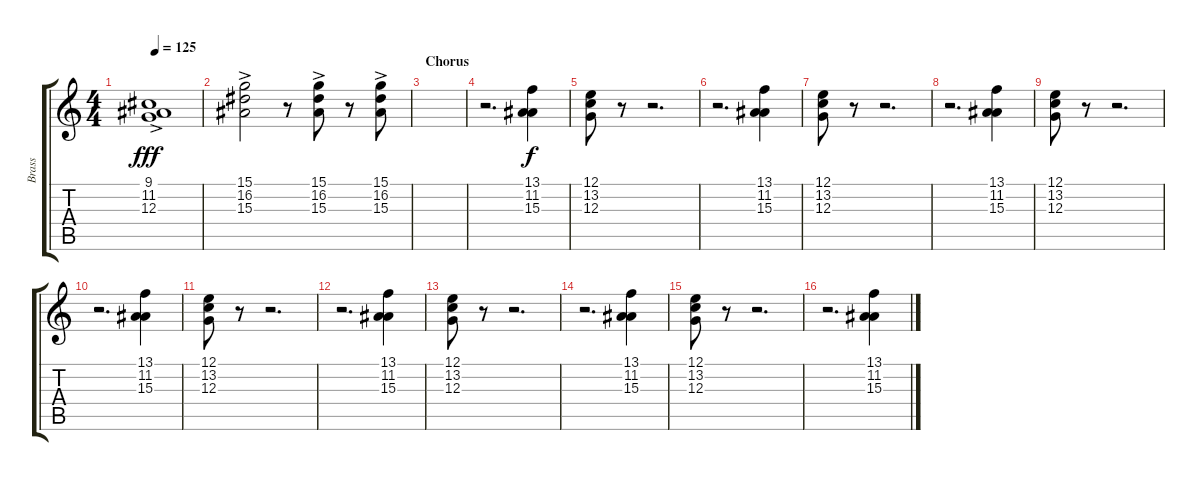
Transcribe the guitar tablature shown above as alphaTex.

\track ("Brass" "Brass") {instrument brasssection}
\staff {score tabs}
\tuning (E4 B3 G3 D3 A2 E2) {hide}
\ts (4 4)
\tempo 125
\clef g2
\ks c
(9.1{ac} 11.2{ac} 12.3{ac}).1{dy fff} |
(15.1{ac} 16.2{ac} 15.3{ac}).2 r.8 (15.1{ac} 16.2{ac} 15.3{ac}).8 r.8 (15.1{ac} 16.2{ac} 15.3{ac}).8 |
\section ("" "Chorus")
|
r.2{d} (13.1 11.2 15.3).4{dy f} |
(12.1 13.2 12.3).8 r.8 r.2{d} |
r.2{d} (13.1 11.2 15.3).4 |
(12.1 13.2 12.3).8 r.8 r.2{d} |
r.2{d} (13.1 11.2 15.3).4 |
(12.1 13.2 12.3).8 r.8 r.2{d} |
r.2{d} (13.1 11.2 15.3).4 |
(12.1 13.2 12.3).8 r.8 r.2{d} |
r.2{d} (13.1 11.2 15.3).4 |
(12.1 13.2 12.3).8 r.8 r.2{d} |
r.2{d} (13.1 11.2 15.3).4 |
(12.1 13.2 12.3).8 r.8 r.2{d} |
r.2{d} (13.1 11.2 15.3).4
